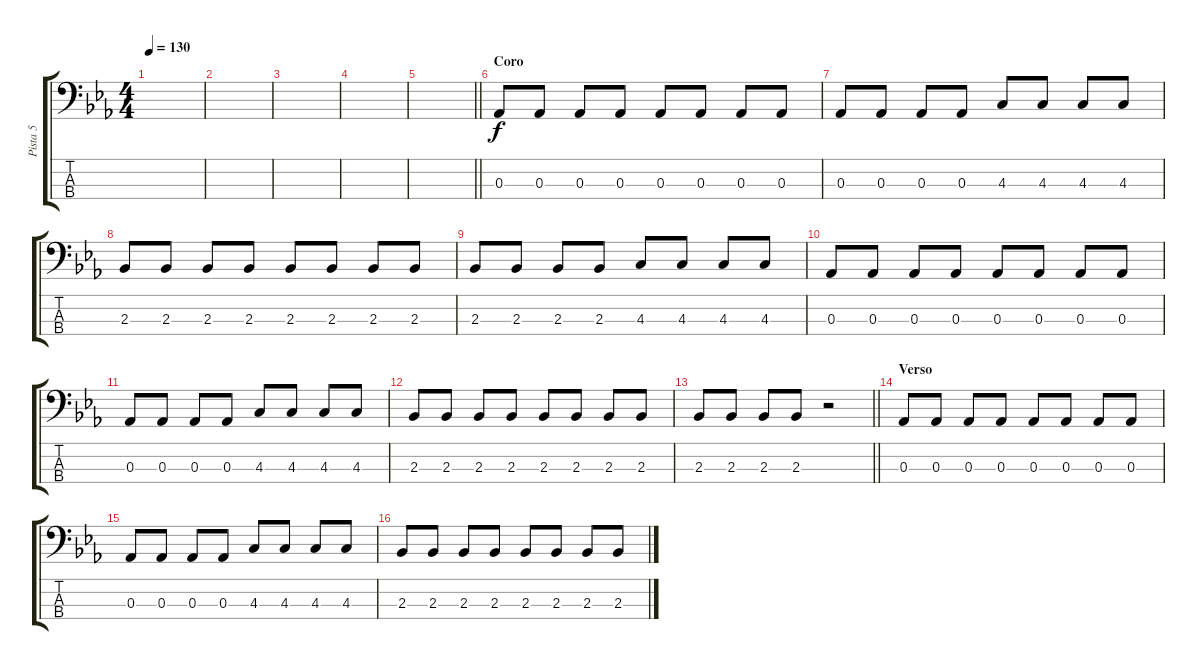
\track ("Pista 5" "Pista 5") {instrument electricbassfinger}
\staff {score tabs}
\tuning (Gb2 Db2 Ab1 Eb1) {hide}
\ts (4 4)
\tempo 130
\clef f4
\ks eb
|
|
|
|
\barLineRight lightlight
|
\section ("" "Coro")
0.3.8 0.3.8 0.3.8 0.3.8 0.3.8 0.3.8 0.3.8 0.3.8 |
0.3.8 0.3.8 0.3.8 0.3.8 4.3.8 4.3.8 4.3.8 4.3.8 |
2.3.8 2.3.8 2.3.8 2.3.8 2.3.8 2.3.8 2.3.8 2.3.8 |
2.3.8 2.3.8 2.3.8 2.3.8 4.3.8 4.3.8 4.3.8 4.3.8 |
0.3.8 0.3.8 0.3.8 0.3.8 0.3.8 0.3.8 0.3.8 0.3.8 |
0.3.8 0.3.8 0.3.8 0.3.8 4.3.8 4.3.8 4.3.8 4.3.8 |
2.3.8 2.3.8 2.3.8 2.3.8 2.3.8 2.3.8 2.3.8 2.3.8 |
\barLineRight lightlight
2.3.8 2.3.8 2.3.8 2.3.8 r.2 |
\section ("" "Verso")
0.3.8 0.3.8 0.3.8 0.3.8 0.3.8 0.3.8 0.3.8 0.3.8 |
0.3.8 0.3.8 0.3.8 0.3.8 4.3.8 4.3.8 4.3.8 4.3.8 |
2.3.8 2.3.8 2.3.8 2.3.8 2.3.8 2.3.8 2.3.8 2.3.8
